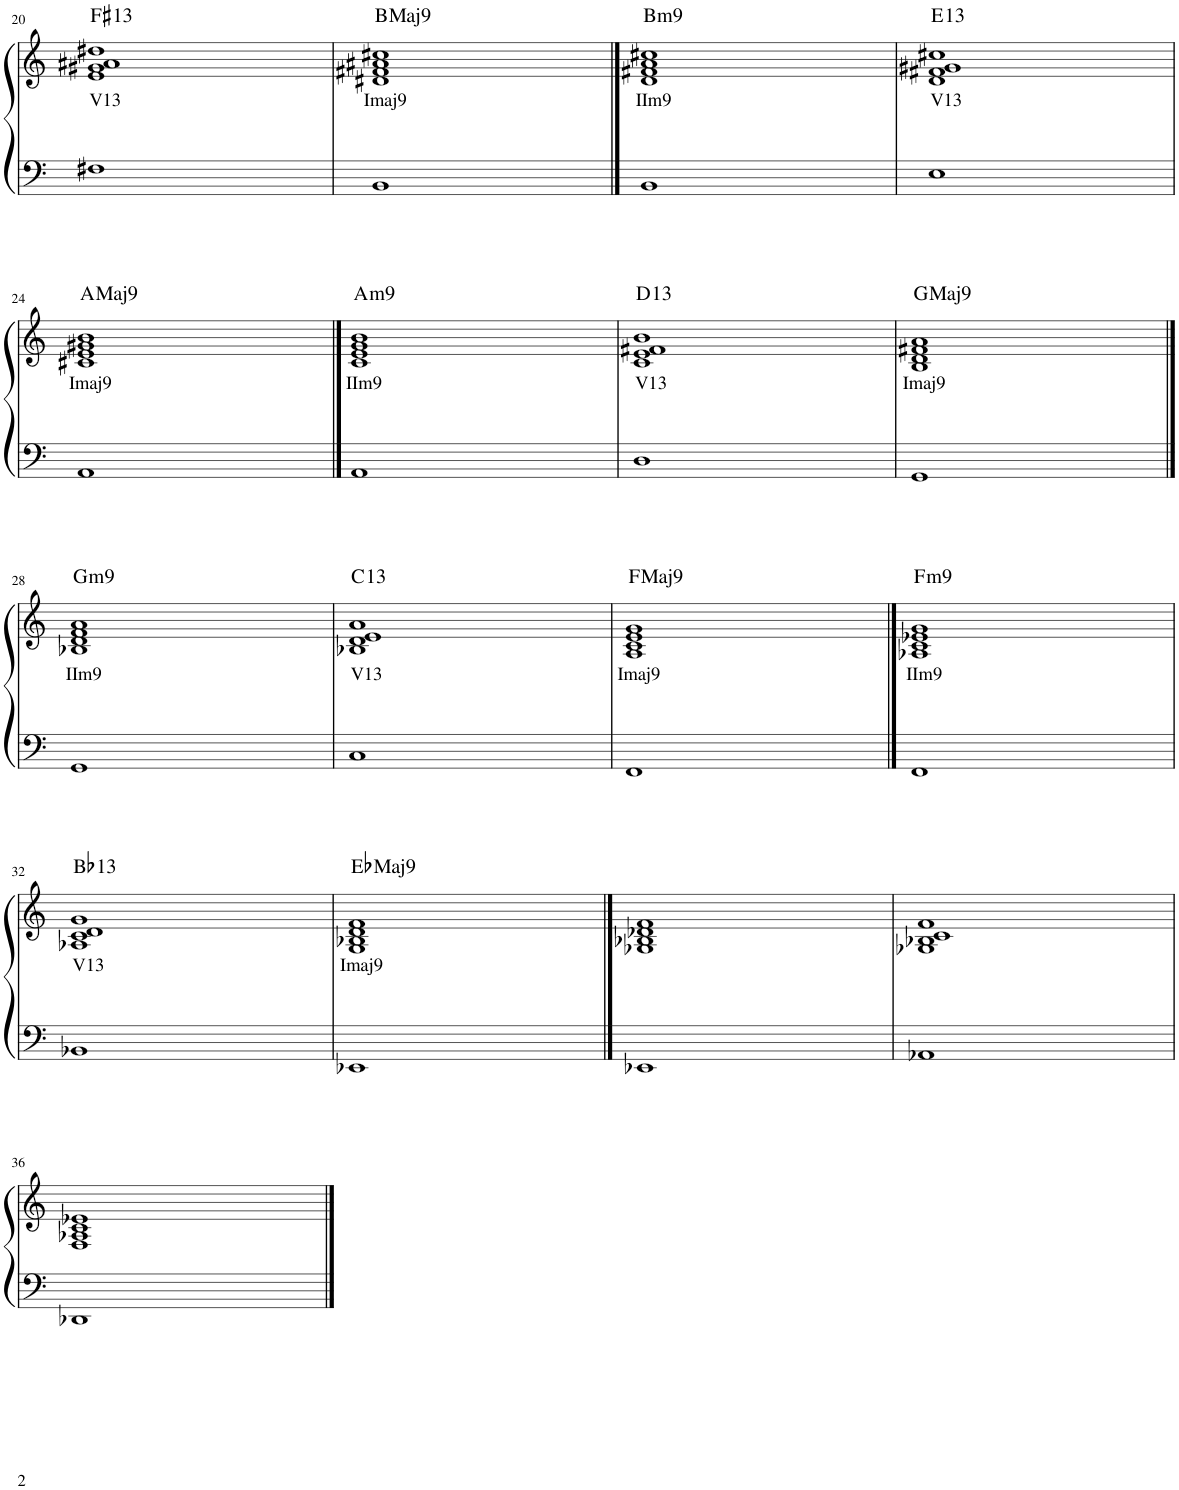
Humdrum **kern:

**kern	**kern	**text	**harte
*part1	*part1	*part1	*part1
*staff2	*staff1	*staff1	*
*I"Piano	*	*	*
*I'Pno	*	*	*
!!LO:PB:g=z
*clefF4	*clefG2	*	*
*k[]	*k[]	*	*
*M4/4	*M4/4	*	*
=20	=20	=20	=20
!	!	!LO:LY:b	!LO:H:kt=13
1F#X	1e 1g#X 1a#X 1dd#X	V13	F#:9(11,13)
=21	=21	=21	=21
!	!	!LO:LY:b	!LO:H:kt=Maj9
1BB	1d#X 1f#X 1a#X 1cc#X	Imaj9	B:maj9
==22	==22	==22	==22
!	!	!LO:LY:b	!LO:H:kt=m9
1BB	1d 1f#X 1a 1cc#X	IIm9	B:min9
=23	=23	=23	=23
!	!	!LO:LY:b	!LO:H:kt=13
1E	1d 1f#X 1g#X 1cc#X	V13	E:9(11,13)
!!LO:LB:g=z
=24	=24	=24	=24
!	!	!LO:LY:b	!LO:H:kt=Maj9
1AA	1c#X 1e 1g#X 1b	Imaj9	A:maj9
==25	==25	==25	==25
!	!	!LO:LY:b	!LO:H:kt=m9
1AA	1c 1e 1g 1b	IIm9	A:min9
=26	=26	=26	=26
!	!	!LO:LY:b	!LO:H:kt=13
1D	1c 1e 1f#X 1b	V13	D:9(11,13)
=27	=27	=27	=27
!	!	!LO:LY:b	!LO:H:kt=Maj9
1GG	1B 1d 1f#X 1a	Imaj9	G:maj9
!!LO:LB:g=z
==28	==28	==28	==28
!	!	!LO:LY:b	!LO:H:kt=m9
1GG	1B-X 1d 1f 1a	IIm9	G:min9
=29	=29	=29	=29
!	!	!LO:LY:b	!LO:H:kt=13
1C	1B-X 1d 1e 1a	V13	C:9(11,13)
=30	=30	=30	=30
!	!	!LO:LY:b	!LO:H:kt=Maj9
1FF	1A 1c 1e 1g	Imaj9	F:maj9
==31	==31	==31	==31
!	!	!LO:LY:b	!LO:H:kt=m9
1FF	1A-X 1c 1e-X 1g	IIm9	F:min9
!!LO:LB:g=z
=32	=32	=32	=32
!	!	!LO:LY:b	!LO:H:kt=13
1BB-X	1A-X 1c 1d 1g	V13	Bb:9(11,13)
=33	=33	=33	=33
!	!	!LO:LY:b	!LO:H:kt=Maj9
1EE-X	1G 1B-X 1d 1f	Imaj9	Eb:maj9
==34	==34	==34	==34
1EE-X	1G-X 1B-X 1d-X 1f	.	.
=35	=35	=35	=35
1AA-X	1G-X 1B-X 1c 1f	.	.
!!LO:LB:g=z
=36	=36	=36	=36
1DD-X	1F 1A-X 1c 1e-X	.	.
==	==	==	==
*-	*-	*-	*-
